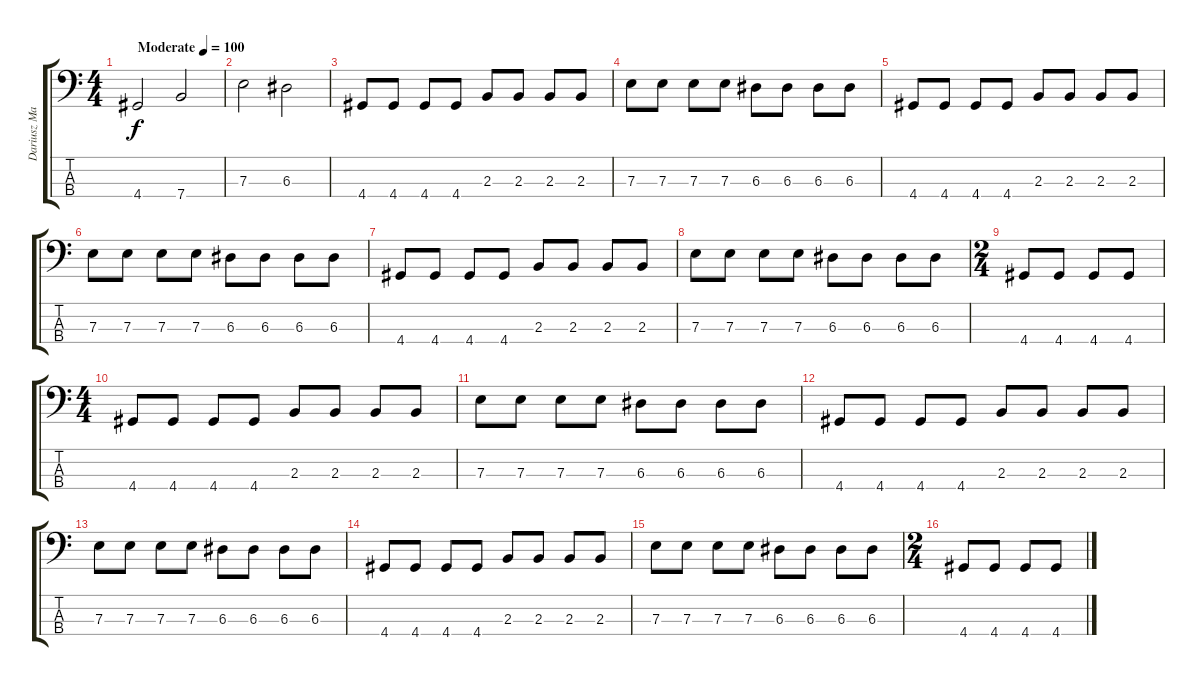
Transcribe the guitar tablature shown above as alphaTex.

\track ("Dariusz Malinowski" "Dariusz Ma") {instrument electricbassfinger}
\staff {score tabs}
\tuning (G2 D2 A1 E1) {hide}
\ts (4 4)
\tempo (100 "Moderate")
\clef f4
\ks c
4.4.2{dy f instrument electricbassfinger} 7.4.2 |
7.3.2 6.3.2 |
4.4.8 4.4.8 4.4.8 4.4.8 2.3.8 2.3.8 2.3.8 2.3.8 |
7.3.8 7.3.8 7.3.8 7.3.8 6.3.8 6.3.8 6.3.8 6.3.8 |
4.4.8 4.4.8 4.4.8 4.4.8 2.3.8 2.3.8 2.3.8 2.3.8 |
7.3.8 7.3.8 7.3.8 7.3.8 6.3.8 6.3.8 6.3.8 6.3.8 |
4.4.8 4.4.8 4.4.8 4.4.8 2.3.8 2.3.8 2.3.8 2.3.8 |
7.3.8 7.3.8 7.3.8 7.3.8 6.3.8 6.3.8 6.3.8 6.3.8 |
\ts (2 4)
4.4.8 4.4.8 4.4.8 4.4.8 |
\ts (4 4)
4.4.8 4.4.8 4.4.8 4.4.8 2.3.8 2.3.8 2.3.8 2.3.8 |
7.3.8 7.3.8 7.3.8 7.3.8 6.3.8 6.3.8 6.3.8 6.3.8 |
4.4.8 4.4.8 4.4.8 4.4.8 2.3.8 2.3.8 2.3.8 2.3.8 |
7.3.8 7.3.8 7.3.8 7.3.8 6.3.8 6.3.8 6.3.8 6.3.8 |
4.4.8 4.4.8 4.4.8 4.4.8 2.3.8 2.3.8 2.3.8 2.3.8 |
7.3.8 7.3.8 7.3.8 7.3.8 6.3.8 6.3.8 6.3.8 6.3.8 |
\ts (2 4)
4.4.8 4.4.8 4.4.8 4.4.8
